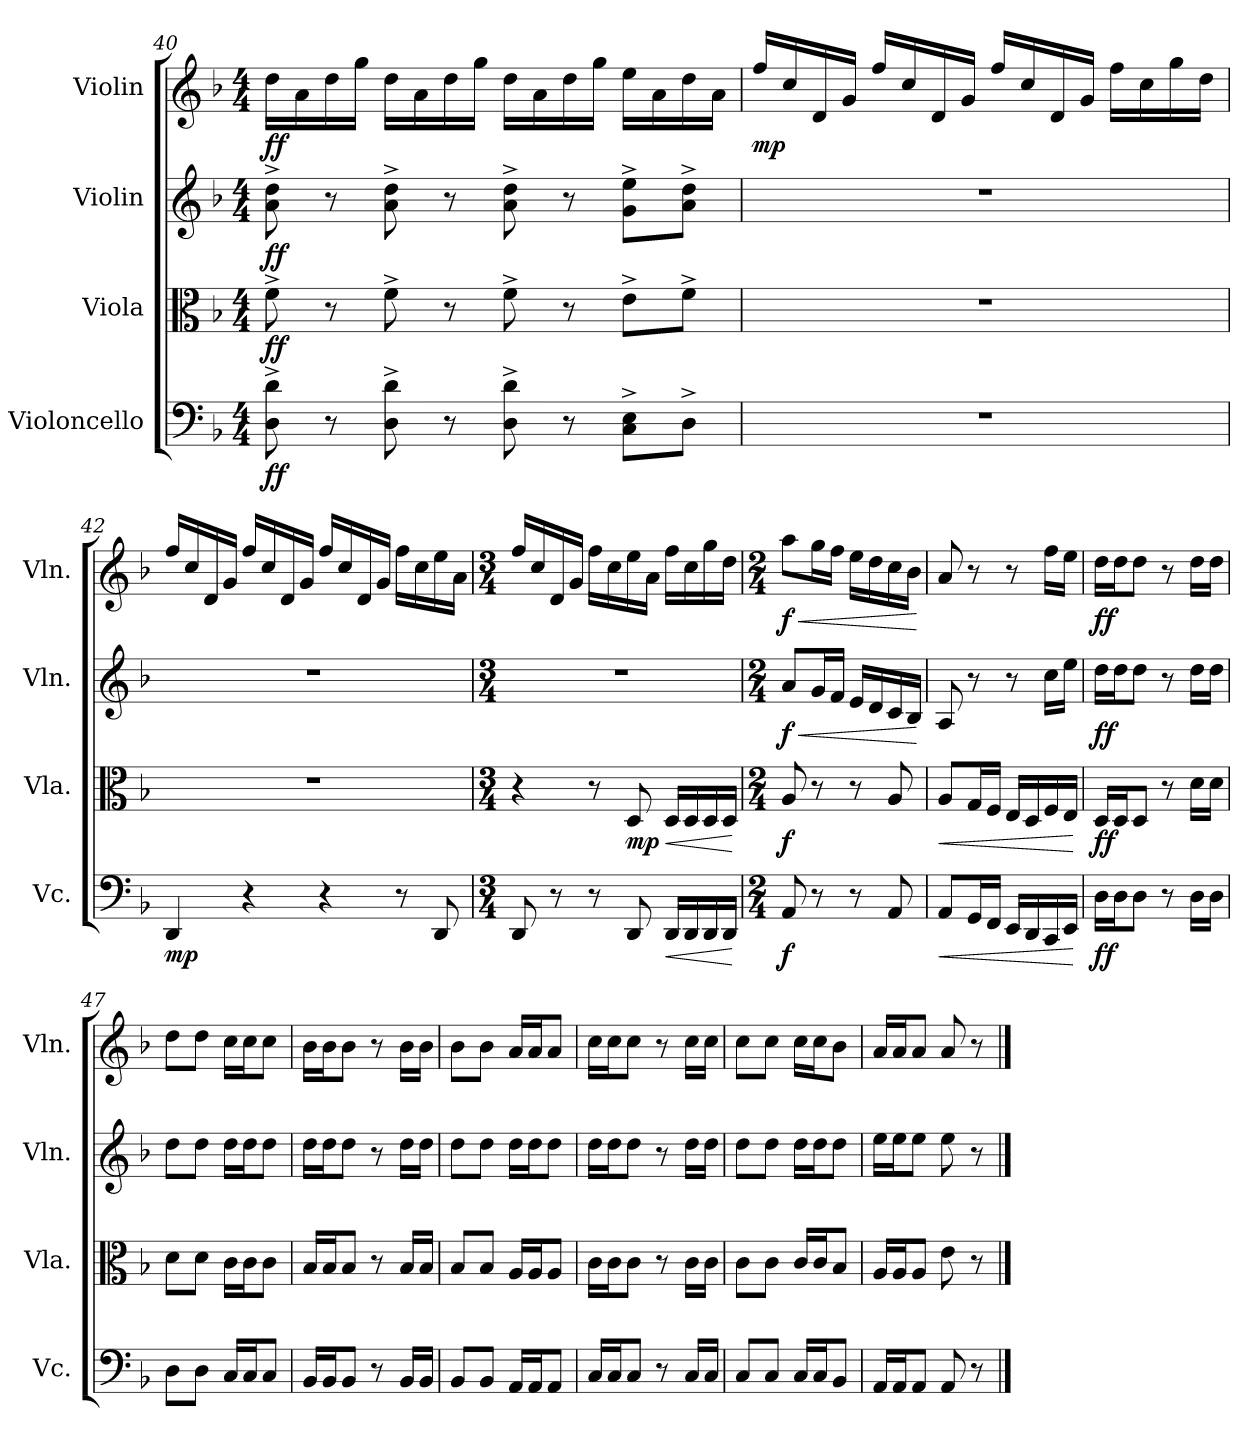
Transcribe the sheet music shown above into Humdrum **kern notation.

**kern	**dynam	**kern	**dynam	**kern	**dynam	**kern	**dynam
*part4	*part4	*part3	*part3	*part2	*part2	*part1	*part1
*staff4	*staff4	*staff3	*staff3	*staff2	*staff2	*staff1	*staff1
*I"Violoncello	*	*I"Viola	*	*I"Violin	*	*I"Violin	*
*I'Vc.	*	*I'Vla.	*	*I'Vln.	*	*I'Vln.	*
*clefF4	*	*clefC3	*	*clefG2	*	*clefG2	*
*k[b-]	*	*k[b-]	*	*k[b-]	*	*k[b-]	*
*M4/4	*	*M4/4	*	*M4/4	*	*M4/4	*
=40	=40	=40	=40	=40	=40	=40	=40
!	!LO:DY:b	!	!LO:DY:b	!	!LO:DY:b	!	!LO:DY:b
8D\^ 8d\^	ff	8f^\	ff	8a\^ 8dd\^	ff	16dd\LL	ff
.	.	.	.	.	.	16a\	.
8r	.	8r	.	8r	.	16dd\	.
.	.	.	.	.	.	16gg\JJ	.
8D\^ 8d\^	.	8f^\	.	8a\^ 8dd\^	.	16dd\LL	.
.	.	.	.	.	.	16a\	.
8r	.	8r	.	8r	.	16dd\	.
.	.	.	.	.	.	16gg\JJ	.
8D\^ 8d\^	.	8f^\	.	8a\^ 8dd\^	.	16dd\LL	.
.	.	.	.	.	.	16a\	.
8r	.	8r	.	8r	.	16dd\	.
.	.	.	.	.	.	16gg\JJ	.
8C\^ 8E\^L	.	8e^\L	.	8g\^ 8ee\^L	.	16ee\LL	.
.	.	.	.	.	.	16a\	.
8D^\J	.	8f^\J	.	8a\^ 8dd\^J	.	16dd\	.
.	.	.	.	.	.	16a\JJ	.
!!LO:LB:g=z
=41	=41	=41	=41	=41	=41	=41	=41
!	!	!	!	!	!	!	!LO:DY:b
1r	.	1r	.	1r	.	16ff/LL	mp
.	.	.	.	.	.	16cc/	.
.	.	.	.	.	.	16d/	.
.	.	.	.	.	.	16g/JJ	.
.	.	.	.	.	.	16ff/LL	.
.	.	.	.	.	.	16cc/	.
.	.	.	.	.	.	16d/	.
.	.	.	.	.	.	16g/JJ	.
.	.	.	.	.	.	16ff/LL	.
.	.	.	.	.	.	16cc/	.
.	.	.	.	.	.	16d/	.
.	.	.	.	.	.	16g/JJ	.
.	.	.	.	.	.	16ff\LL	.
.	.	.	.	.	.	16cc\	.
.	.	.	.	.	.	16gg\	.
.	.	.	.	.	.	16dd\JJ	.
=42	=42	=42	=42	=42	=42	=42	=42
!	!LO:DY:b	!	!	!	!	!	!
4DD/	mp	1r	.	1r	.	16ff/LL	.
.	.	.	.	.	.	16cc/	.
.	.	.	.	.	.	16d/	.
.	.	.	.	.	.	16g/JJ	.
4r	.	.	.	.	.	16ff/LL	.
.	.	.	.	.	.	16cc/	.
.	.	.	.	.	.	16d/	.
.	.	.	.	.	.	16g/JJ	.
4r	.	.	.	.	.	16ff/LL	.
.	.	.	.	.	.	16cc/	.
.	.	.	.	.	.	16d/	.
.	.	.	.	.	.	16g/JJ	.
8r	.	.	.	.	.	16ff\LL	.
.	.	.	.	.	.	16cc\	.
8DD/	.	.	.	.	.	16ee\	.
.	.	.	.	.	.	16a\JJ	.
!!LO:PB:g=z
=43	=43	=43	=43	=43	=43	=43	=43
*M3/4	*	*M3/4	*	*M3/4	*	*M3/4	*
8DD/	.	4r	.	2.r	.	16ff/LL	.
.	.	.	.	.	.	16cc/	.
8r	.	.	.	.	.	16d/	.
.	.	.	.	.	.	16g/JJ	.
8r	.	8r	.	.	.	16ff\LL	.
.	.	.	.	.	.	16cc\	.
!	!	!	!LO:DY:b	!	!	!	!
8DD/	.	8D/	mp	.	.	16ee\	.
.	.	.	.	.	.	16a\JJ	.
!	!LO:HP:b	!	!LO:HP:b	!	!	!	!
16DD/LL	<	16D/LL	<	.	.	16ff\LL	.
16DD/	.	16D/	.	.	.	16cc\	.
16DD/	.	16D/	.	.	.	16gg\	.
16DD/JJ	.	16D/JJ	.	.	.	16dd\JJ	.
.	[	.	[	.	.	.	.
=44	=44	=44	=44	=44	=44	=44	=44
*M2/4	*	*M2/4	*	*M2/4	*	*M2/4	*
!	!LO:DY:b	!	!LO:DY:b	!	!LO:HP:b	!	!LO:HP:b
!	!	!	!	!	!LO:DY:n=1:b	!	!LO:DY:n=1:b
8AA/	f	8A/	f	8a/L	< f	8aa\L	< f
8r	.	8r	.	16g/L	.	16gg\L	.
.	.	.	.	16f/JJ	.	16ff\JJ	.
8r	.	8r	.	16e/LL	.	16ee\LL	.
.	.	.	.	16d/	.	16dd\	.
8AA/	.	8A/	.	16c/	.	16cc\	.
.	.	.	.	16B-/JJ	.	16b-\JJ	.
.	.	.	.	.	[	.	[
=45	=45	=45	=45	=45	=45	=45	=45
!	!LO:HP:b	!	!LO:HP:b	!	!	!	!
8AA/L	<	8A/L	<	8A/	.	8a/	.
16GG/L	.	16G/L	.	8r	.	8r	.
16FF/JJ	.	16F/JJ	.	.	.	.	.
16EE/LL	.	16E/LL	.	8r	.	8r	.
16DD/	.	16D/	.	.	.	.	.
16CC/	.	16F/	.	16cc\LL	.	16ff\LL	.
16EE/JJ	.	16E/JJ	.	16ee\JJ	.	16ee\JJ	.
.	[	.	[	.	.	.	.
=46	=46	=46	=46	=46	=46	=46	=46
!	!LO:DY:b	!	!LO:DY:b	!	!LO:DY:b	!	!LO:DY:b
16D\LL	ff	16D/LL	ff	16dd\LL	ff	16dd\LL	ff
16D\J	.	16D/J	.	16dd\J	.	16dd\J	.
8D\J	.	8D/J	.	8dd\J	.	8dd\J	.
8r	.	8r	.	8r	.	8r	.
16D\LL	.	16d\LL	.	16dd\LL	.	16dd\LL	.
16D\JJ	.	16d\JJ	.	16dd\JJ	.	16dd\JJ	.
=47	=47	=47	=47	=47	=47	=47	=47
8D\L	.	8d\L	.	8dd\L	.	8dd\L	.
8D\J	.	8d\J	.	8dd\J	.	8dd\J	.
16C/LL	.	16c\LL	.	16dd\LL	.	16cc\LL	.
16C/J	.	16c\J	.	16dd\J	.	16cc\J	.
8C/J	.	8c\J	.	8dd\J	.	8cc\J	.
!!LO:LB:g=z
=48	=48	=48	=48	=48	=48	=48	=48
16BB-/LL	.	16B-/LL	.	16dd\LL	.	16b-\LL	.
16BB-/J	.	16B-/J	.	16dd\J	.	16b-\J	.
8BB-/J	.	8B-/J	.	8dd\J	.	8b-\J	.
8r	.	8r	.	8r	.	8r	.
16BB-/LL	.	16B-/LL	.	16dd\LL	.	16b-\LL	.
16BB-/JJ	.	16B-/JJ	.	16dd\JJ	.	16b-\JJ	.
=49	=49	=49	=49	=49	=49	=49	=49
8BB-/L	.	8B-/L	.	8dd\L	.	8b-\L	.
8BB-/J	.	8B-/J	.	8dd\J	.	8b-\J	.
16AA/LL	.	16A/LL	.	16dd\LL	.	16a/LL	.
16AA/J	.	16A/J	.	16dd\J	.	16a/J	.
8AA/J	.	8A/J	.	8dd\J	.	8a/J	.
=50	=50	=50	=50	=50	=50	=50	=50
16C/LL	.	16c\LL	.	16dd\LL	.	16cc\LL	.
16C/J	.	16c\J	.	16dd\J	.	16cc\J	.
8C/J	.	8c\J	.	8dd\J	.	8cc\J	.
8r	.	8r	.	8r	.	8r	.
16C/LL	.	16c\LL	.	16dd\LL	.	16cc\LL	.
16C/JJ	.	16c\JJ	.	16dd\JJ	.	16cc\JJ	.
=51	=51	=51	=51	=51	=51	=51	=51
8C/L	.	8c\L	.	8dd\L	.	8cc\L	.
8C/J	.	8c\J	.	8dd\J	.	8cc\J	.
16C/LL	.	16c/LL	.	16dd\LL	.	16cc\LL	.
16C/J	.	16c/J	.	16dd\J	.	16cc\J	.
8BB-/J	.	8B-/J	.	8dd\J	.	8b-\J	.
=52	=52	=52	=52	=52	=52	=52	=52
16AA/LL	.	16A/LL	.	16ee\LL	.	16a/LL	.
16AA/J	.	16A/J	.	16ee\J	.	16a/J	.
8AA/J	.	8A/J	.	8ee\J	.	8a/J	.
8AA/	.	8e\	.	8ee\	.	8a/	.
8r	.	8r	.	8r	.	8r	.
==	==	==	==	==	==	==	==
*-	*-	*-	*-	*-	*-	*-	*-
